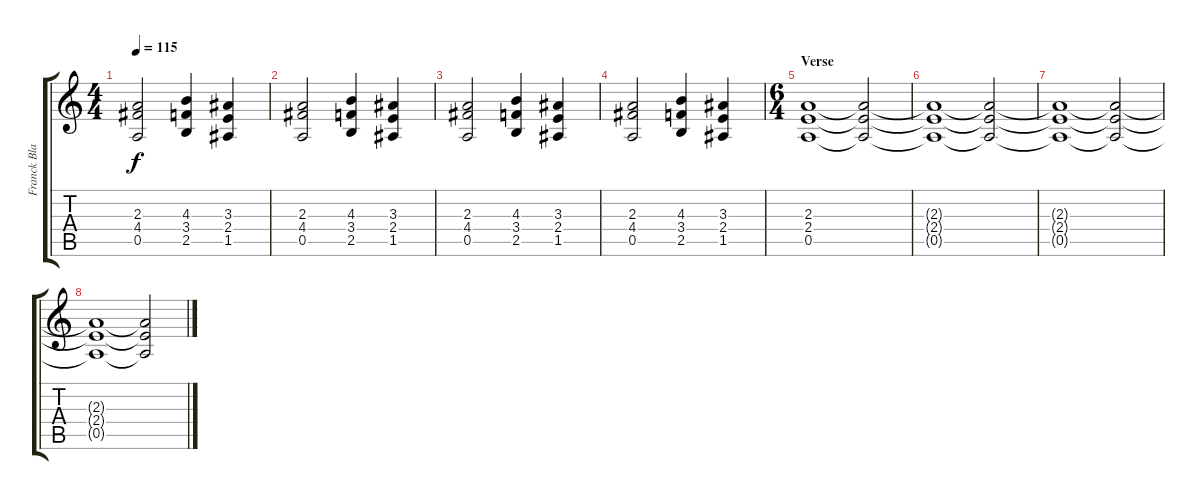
\track ("Franck Black" "Franck Bla") {instrument distortionguitar}
\staff {score tabs}
\tuning (E4 B3 G3 D3 A2 E2) {hide}
\ts (4 4)
\section ("" "")
\tempo 115
\clef g2
\ks c
(2.3 4.4 0.5).2{dy f volume 12} (4.3 3.4 2.5).4 (3.3 2.4 1.5).4 |
(2.3 4.4 0.5).2 (4.3 3.4 2.5).4 (3.3 2.4 1.5).4 |
(2.3 4.4 0.5).2 (4.3 3.4 2.5).4 (3.3 2.4 1.5).4 |
(2.3 4.4 0.5).2 (4.3 3.4 2.5).4 (3.3 2.4 1.5).4 |
\ts (6 4)
\section ("" "Verse")
(2.3 2.4 0.5).1{volume 0} (2.3{t} 2.4{t} 0.5{t}).2 |
(2.3{t} 2.4{t} 0.5{t}).1 (2.3{t} 2.4{t} 0.5{t}).2 |
(2.3{t} 2.4{t} 0.5{t}).1 (2.3{t} 2.4{t} 0.5{t}).2 |
(2.3{t} 2.4{t} 0.5{t}).1 (2.3{t} 2.4{t} 0.5{t}).2
